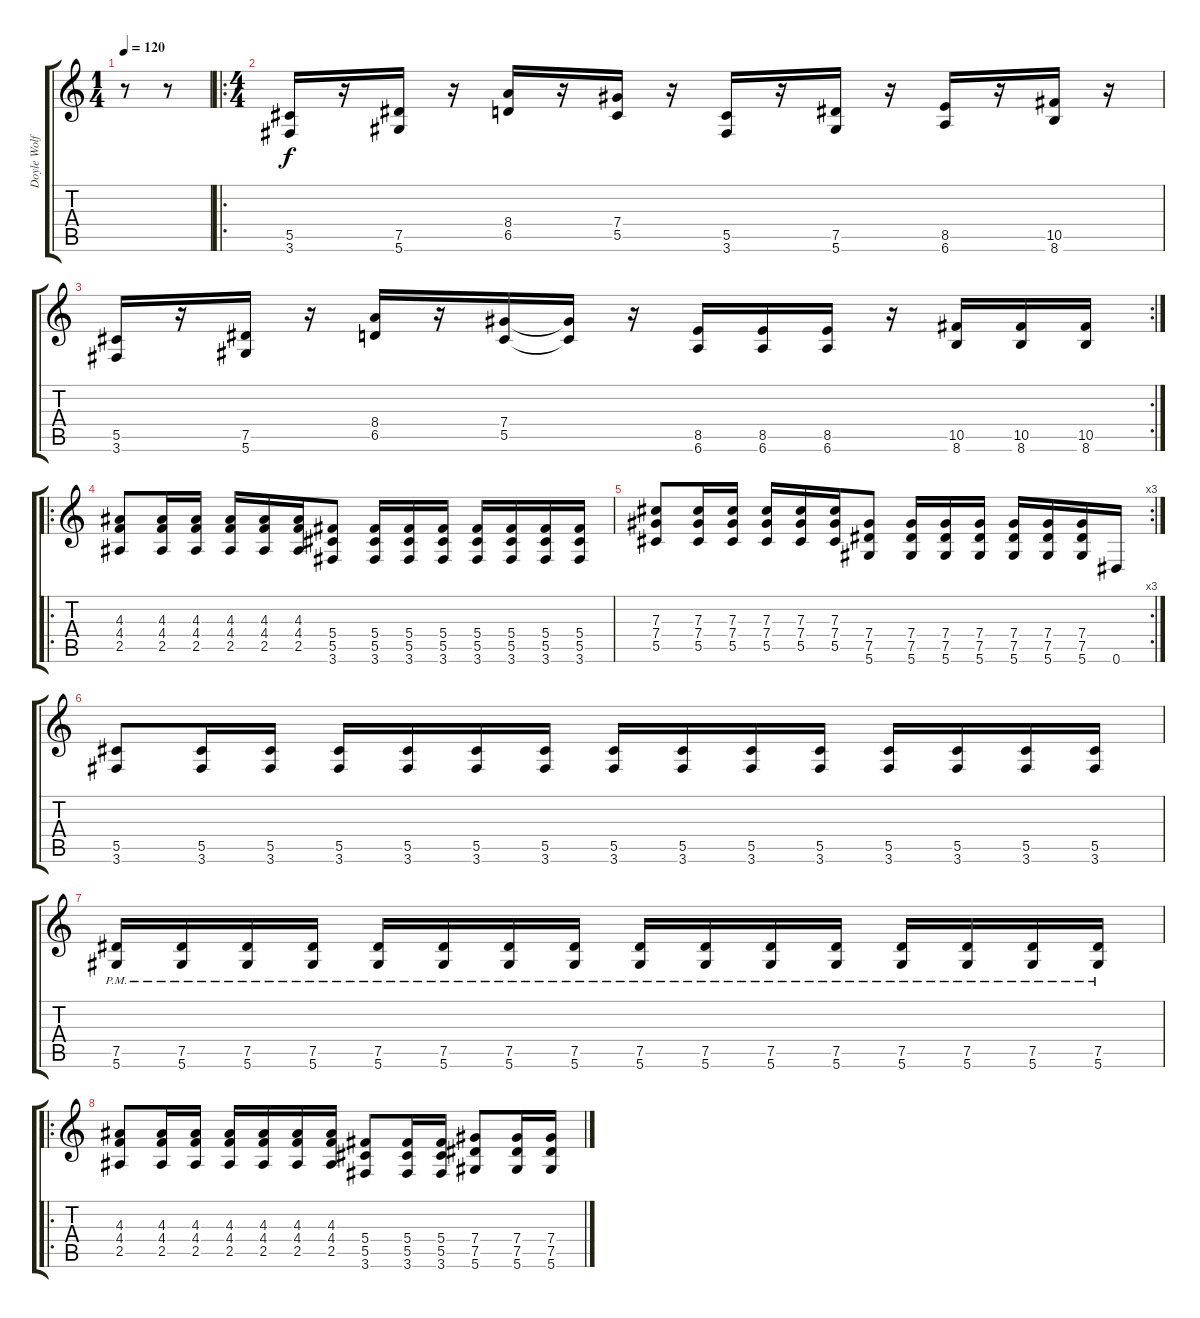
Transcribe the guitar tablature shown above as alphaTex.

\track ("Doyle Wolfgang Von Frankenstein" "Doyle Wolf") {instrument overdrivenguitar}
\staff {score tabs}
\tuning (Eb4 Bb3 Gb3 Db3 Ab2 Eb2) {hide}
\ts (1 4)
\tempo 120
\clef g2
\ks c
r.8{dy f instrument overdrivenguitar} r.8 |
\ro
\ts (4 4)
(5.5 3.6).16 r.16 (7.5 5.6).16 r.16 (8.4 6.5).16 r.16 (7.4 5.5).16 r.16 (5.5 3.6).16 r.16 (7.5 5.6).16 r.16 (8.5 6.6).16 r.16 (10.5 8.6).16 r.16 |
\rc 2
(5.5 3.6).16 r.16 (7.5 5.6).16 r.16 (8.4 6.5).16 r.16 (7.4 5.5).16 (7.4{t} 5.5{t}).16 r.16 (8.5 6.6).16 (8.5 6.6).16 (8.5 6.6).16 r.16 (10.5 8.6).16 (10.5 8.6).16 (10.5 8.6).16 |
\ro
(4.3 4.4 2.5).8 (4.3 4.4 2.5).16 (4.3 4.4 2.5).16 (4.3 4.4 2.5).16 (4.3 4.4 2.5).16 (4.3 4.4 2.5).16 (5.4 5.5 3.6).8 (5.4 5.5 3.6).16 (5.4 5.5 3.6).16 (5.4 5.5 3.6).16 (5.4 5.5 3.6).16 (5.4 5.5 3.6).16 (5.4 5.5 3.6).16 (5.4 5.5 3.6).16 |
\rc 3
(7.3 7.4 5.5).8 (7.3 7.4 5.5).16 (7.3 7.4 5.5).16 (7.3 7.4 5.5).16 (7.3 7.4 5.5).16 (7.3 7.4 5.5).16 (7.4 7.5 5.6).8 (7.4 7.5 5.6).16 (7.4 7.5 5.6).16 (7.4 7.5 5.6).16 (7.4 7.5 5.6).16 (7.4 7.5 5.6).16 (7.4 7.5 5.6).16 0.6.16 |
(5.5 3.6).8 (5.5 3.6).16 (5.5 3.6).16 (5.5 3.6).16 (5.5 3.6).16 (5.5 3.6).16 (5.5 3.6).16 (5.5 3.6).16 (5.5 3.6).16 (5.5 3.6).16 (5.5 3.6).16 (5.5 3.6).16 (5.5 3.6).16 (5.5 3.6).16 (5.5 3.6).16 |
(7.5{pm} 5.6{pm}).16 (7.5{pm} 5.6{pm}).16 (7.5{pm} 5.6{pm}).16 (7.5{pm} 5.6{pm}).16 (7.5{pm} 5.6{pm}).16 (7.5{pm} 5.6{pm}).16 (7.5{pm} 5.6{pm}).16 (7.5{pm} 5.6{pm}).16 (7.5{pm} 5.6{pm}).16 (7.5{pm} 5.6{pm}).16 (7.5{pm} 5.6{pm}).16 (7.5{pm} 5.6{pm}).16 (7.5{pm} 5.6{pm}).16 (7.5{pm} 5.6{pm}).16 (7.5{pm} 5.6{pm}).16 (7.5{pm} 5.6{pm}).16 |
\ro
(4.3 4.4 2.5).8 (4.3 4.4 2.5).16 (4.3 4.4 2.5).16 (4.3 4.4 2.5).16 (4.3 4.4 2.5).16 (4.3 4.4 2.5).16 (4.3 4.4 2.5).16 (5.4 5.5 3.6).8 (5.4 5.5 3.6).16 (5.4 5.5 3.6).16 (7.4 7.5 5.6).8 (7.4 7.5 5.6).16 (7.4 7.5 5.6).16
